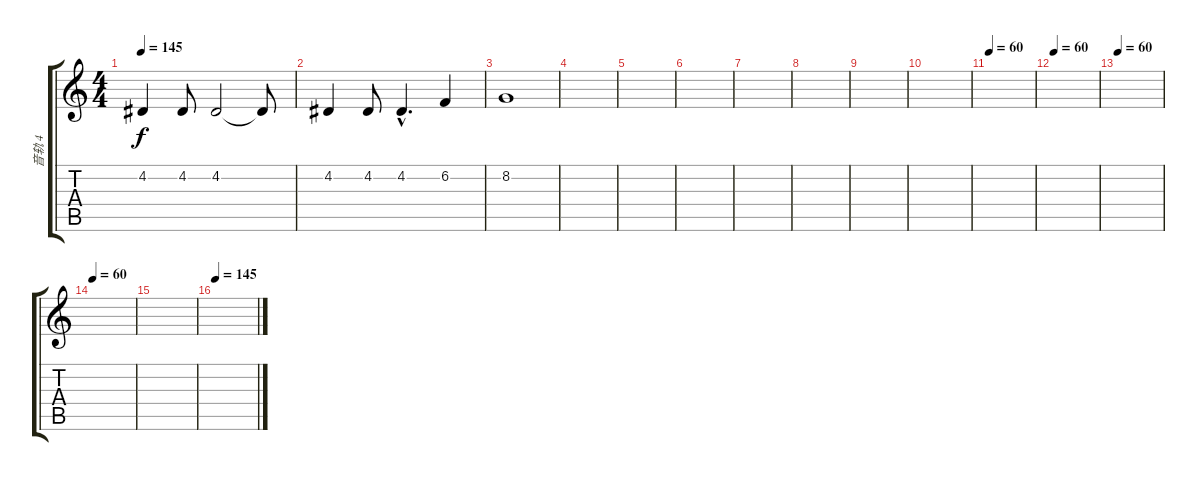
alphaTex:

\track ("音轨 4" "音轨 4") {instrument sitar}
\staff {score tabs}
\tuning (E4 B3 G3 D3 A2 E2) {hide}
\ts (4 4)
\tempo 145
\clef g2
\ks c
4.2.4{dy f} 4.2.8 4.2.2 4.2{t}.8 |
4.2.4 4.2.8 4.2{hac}.4{d} 6.2.4 |
8.2.1 |
|
|
|
|
|
|
|
\tempo 60
|
\tempo 60
|
\tempo 60
|
\tempo 60
|
|
\tempo 145
